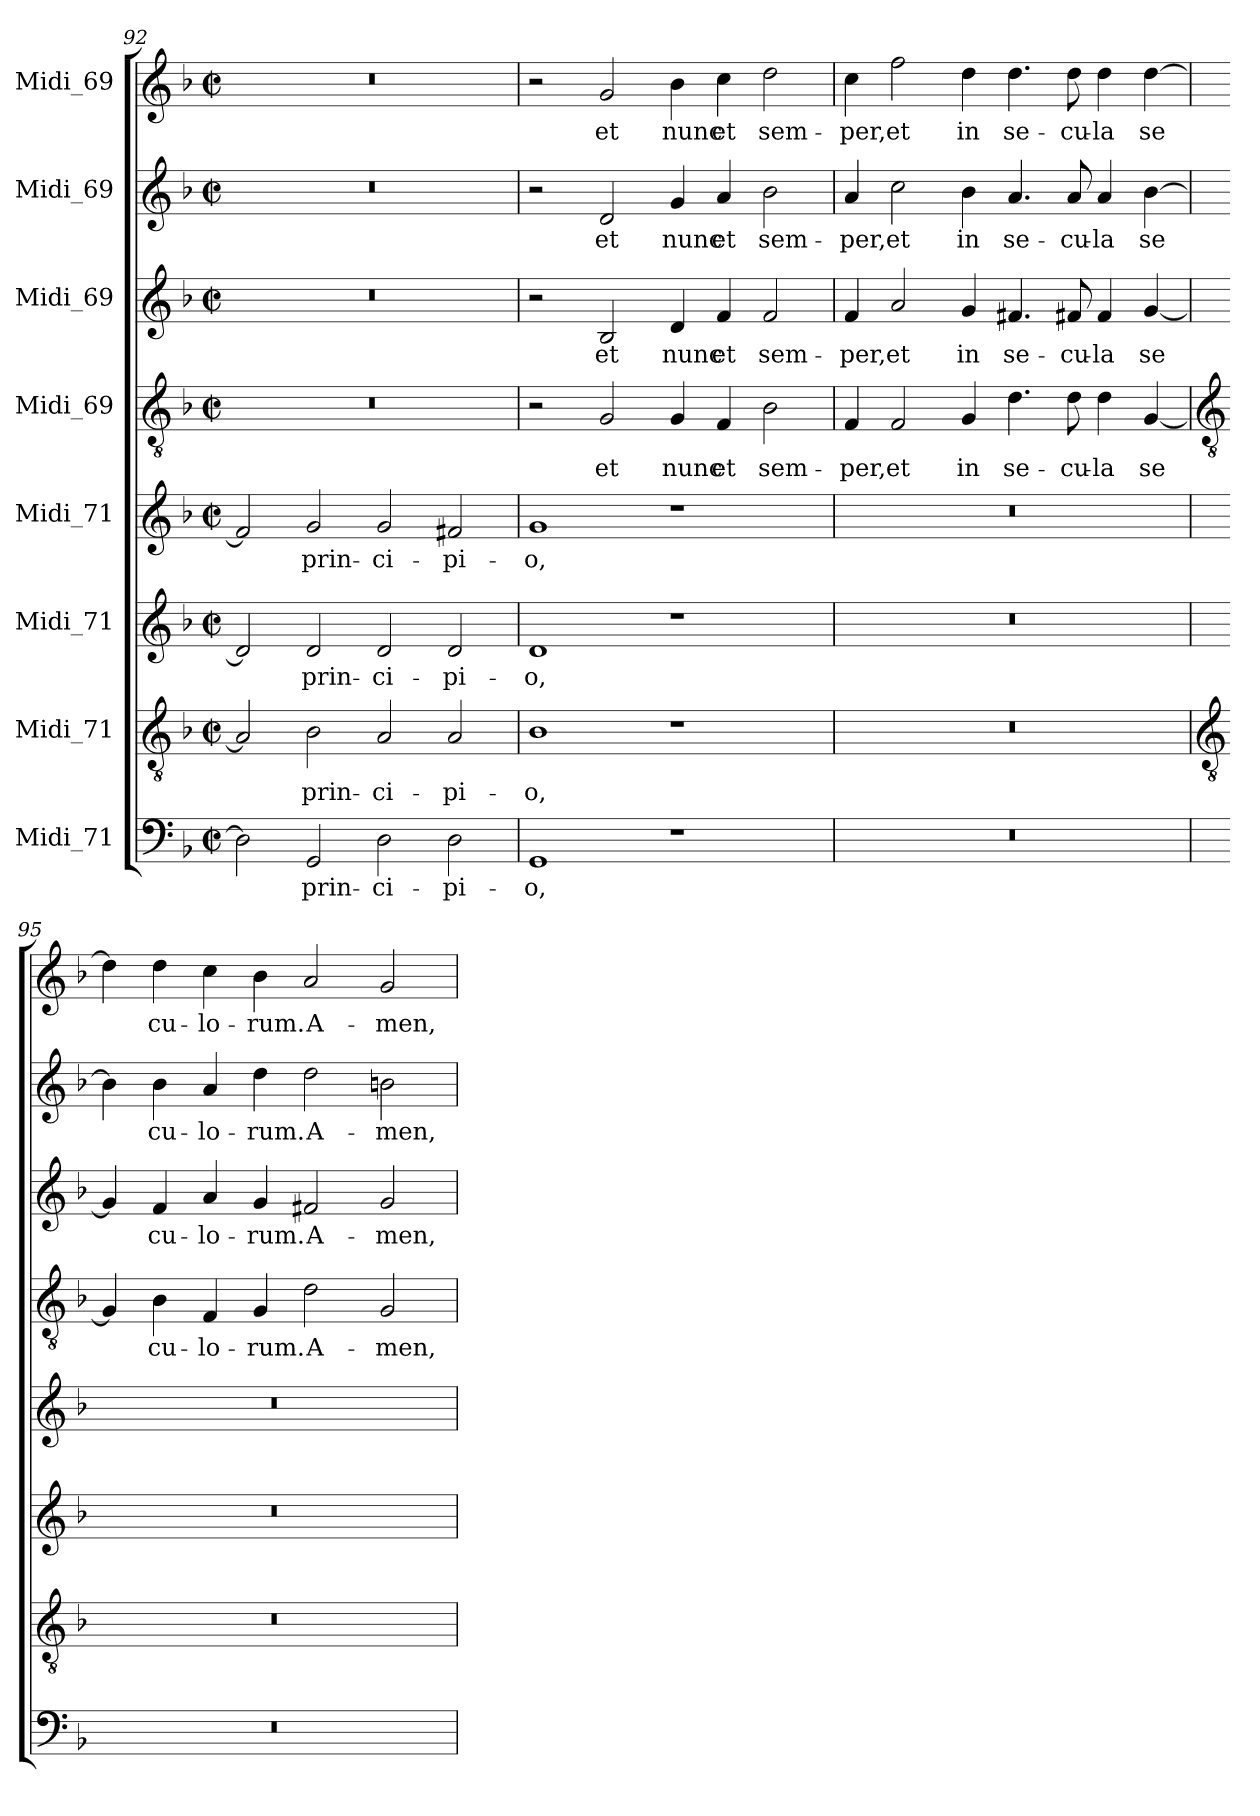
**kern	**text	**kern	**text	**kern	**text	**kern	**text	**kern	**text	**kern	**text	**kern	**text	**kern	**text
*part8	*part8	*part7	*part7	*part6	*part6	*part5	*part5	*part4	*part4	*part3	*part3	*part2	*part2	*part1	*part1
*staff8	*staff8	*staff7	*staff7	*staff6	*staff6	*staff5	*staff5	*staff4	*staff4	*staff3	*staff3	*staff2	*staff2	*staff1	*staff1
*I"Midi_71	*	*I"Midi_71	*	*I"Midi_71	*	*I"Midi_71	*	*I"Midi_69	*	*I"Midi_69	*	*I"Midi_69	*	*I"Midi_69	*
!!LO:LB:g=z
*clefF4	*	*clefGv2	*	*clefG2	*	*clefG2	*	*clefGv2	*	*clefG2	*	*clefG2	*	*clefG2	*
*k[b-]	*	*k[b-]	*	*k[b-]	*	*k[b-]	*	*k[b-]	*	*k[b-]	*	*k[b-]	*	*k[b-]	*
*F:	*	*F:	*	*F:	*	*F:	*	*F:	*	*F:	*	*F:	*	*F:	*
*M4/2	*	*M4/2	*	*M4/2	*	*M4/2	*	*M4/2	*	*M4/2	*	*M4/2	*	*M4/2	*
*met(c|)	*	*met(c|)	*	*met(c|)	*	*met(c|)	*	*met(c|)	*	*met(c|)	*	*met(c|)	*	*met(c|)	*
=92	=92	=92	=92	=92	=92	=92	=92	=92	=92	=92	=92	=92	=92	=92	=92
2D]	.	2A]	.	2d]	.	2f#]	.	0r	.	0r	.	0r	.	0r	.
!	!LO:LY:b	!	!LO:LY:b	!	!LO:LY:b	!	!LO:LY:b	!	!	!	!	!	!	!	!
2GG	prin-	2B-	prin-	2d	prin-	2g	prin-	.	.	.	.	.	.	.	.
!	!LO:LY:b	!	!LO:LY:b	!	!LO:LY:b	!	!LO:LY:b	!	!	!	!	!	!	!	!
2D	-ci-	2A	-ci-	2d	-ci-	2g	-ci-	.	.	.	.	.	.	.	.
!	!LO:LY:b	!	!LO:LY:b	!	!LO:LY:b	!	!LO:LY:b	!	!	!	!	!	!	!	!
2D	-pi-	2A	-pi-	2d	-pi-	2f#	-pi-	.	.	.	.	.	.	.	.
=93	=93	=93	=93	=93	=93	=93	=93	=93	=93	=93	=93	=93	=93	=93	=93
!	!LO:LY:b	!	!LO:LY:b	!	!LO:LY:b	!	!LO:LY:b	!	!	!	!	!	!	!	!
1GG	-o,	1B-	-o,	1d	-o,	1g	-o,	2r	.	2r	.	2r	.	2r	.
!	!	!	!	!	!	!	!	!	!LO:LY:b	!	!LO:LY:b	!	!LO:LY:b	!	!LO:LY:b
.	.	.	.	.	.	.	.	2G	et	2B-	et	2d	et	2g	et
!	!	!	!	!	!	!	!	!	!LO:LY:b	!	!LO:LY:b	!	!LO:LY:b	!	!LO:LY:b
1r	.	1r	.	1r	.	1r	.	4G	nunc	4d	nunc	4g	nunc	4b-	nunc
!	!	!	!	!	!	!	!	!	!LO:LY:b	!	!LO:LY:b	!	!LO:LY:b	!	!LO:LY:b
.	.	.	.	.	.	.	.	4F	et	4f	et	4a	et	4cc	et
!	!	!	!	!	!	!	!	!	!LO:LY:b	!	!LO:LY:b	!	!LO:LY:b	!	!LO:LY:b
.	.	.	.	.	.	.	.	2B-	sem-	2f	sem-	2b-	sem-	2dd	sem-
=94	=94	=94	=94	=94	=94	=94	=94	=94	=94	=94	=94	=94	=94	=94	=94
!	!	!	!	!	!	!	!	!	!LO:LY:b	!	!LO:LY:b	!	!LO:LY:b	!	!LO:LY:b
0r	.	0r	.	0r	.	0r	.	4F	-per,	4f	-per,	4a	-per,	4cc	-per,
!	!	!	!	!	!	!	!	!	!LO:LY:b	!	!LO:LY:b	!	!LO:LY:b	!	!LO:LY:b
.	.	.	.	.	.	.	.	2F	et	2a	et	2cc	et	2ff	et
!	!	!	!	!	!	!	!	!	!LO:LY:b	!	!LO:LY:b	!	!LO:LY:b	!	!LO:LY:b
.	.	.	.	.	.	.	.	4G	in	4g	in	4b-	in	4dd	in
!	!	!	!	!	!	!	!	!	!LO:LY:b	!	!LO:LY:b	!	!LO:LY:b	!	!LO:LY:b
.	.	.	.	.	.	.	.	4.d	se-	4.f#	se-	4.a	se-	4.dd	se-
!	!	!	!	!	!	!	!	!	!LO:LY:b	!	!LO:LY:b	!	!LO:LY:b	!	!LO:LY:b
.	.	.	.	.	.	.	.	8d	-cu-	8f#X	-cu-	8a	-cu-	8dd	-cu-
!	!	!	!	!	!	!	!	!	!LO:LY:b	!	!LO:LY:b	!	!LO:LY:b	!	!LO:LY:b
.	.	.	.	.	.	.	.	4d	-la	4f#	-la	4a	-la	4dd	-la
!	!	!	!	!	!	!	!	!	!LO:LY:b	!	!LO:LY:b	!	!LO:LY:b	!	!LO:LY:b
.	.	.	.	.	.	.	.	[4G	se	[4g	se	[4b-	se	[4dd	se
!!LO:LB:g=z
=95	=95	=95	=95	=95	=95	=95	=95	=95	=95	=95	=95	=95	=95	=95	=95
*	*	*clefGv2	*	*	*	*	*	*clefGv2	*	*	*	*	*	*	*
0r	.	0r	.	0r	.	0r	.	4G]	.	4g]	.	4b-]	.	4dd]	.
!	!	!	!	!	!	!	!	!	!LO:LY:b	!	!LO:LY:b	!	!LO:LY:b	!	!LO:LY:b
.	.	.	.	.	.	.	.	4B-	cu-	4f	cu-	4b-	cu-	4dd	cu-
!	!	!	!	!	!	!	!	!	!LO:LY:b	!	!LO:LY:b	!	!LO:LY:b	!	!LO:LY:b
.	.	.	.	.	.	.	.	4F	-lo-	4a	-lo-	4a	-lo-	4cc	-lo-
!	!	!	!	!	!	!	!	!	!LO:LY:b	!	!LO:LY:b	!	!LO:LY:b	!	!LO:LY:b
.	.	.	.	.	.	.	.	4G	-rum.	4g	-rum.	4dd	-rum.	4b-	-rum.
!	!	!	!	!	!	!	!	!	!LO:LY:b	!	!LO:LY:b	!	!LO:LY:b	!	!LO:LY:b
.	.	.	.	.	.	.	.	2d	A-	2f#X	A-	2dd	A-	2a	A-
!	!	!	!	!	!	!	!	!	!LO:LY:b	!	!LO:LY:b	!	!LO:LY:b	!	!LO:LY:b
.	.	.	.	.	.	.	.	2G	-men,	2g	-men,	2bn	-men,	2g	-men,
=	=	=	=	=	=	=	=	=	=	=	=	=	=	=	=
*-	*-	*-	*-	*-	*-	*-	*-	*-	*-	*-	*-	*-	*-	*-	*-
